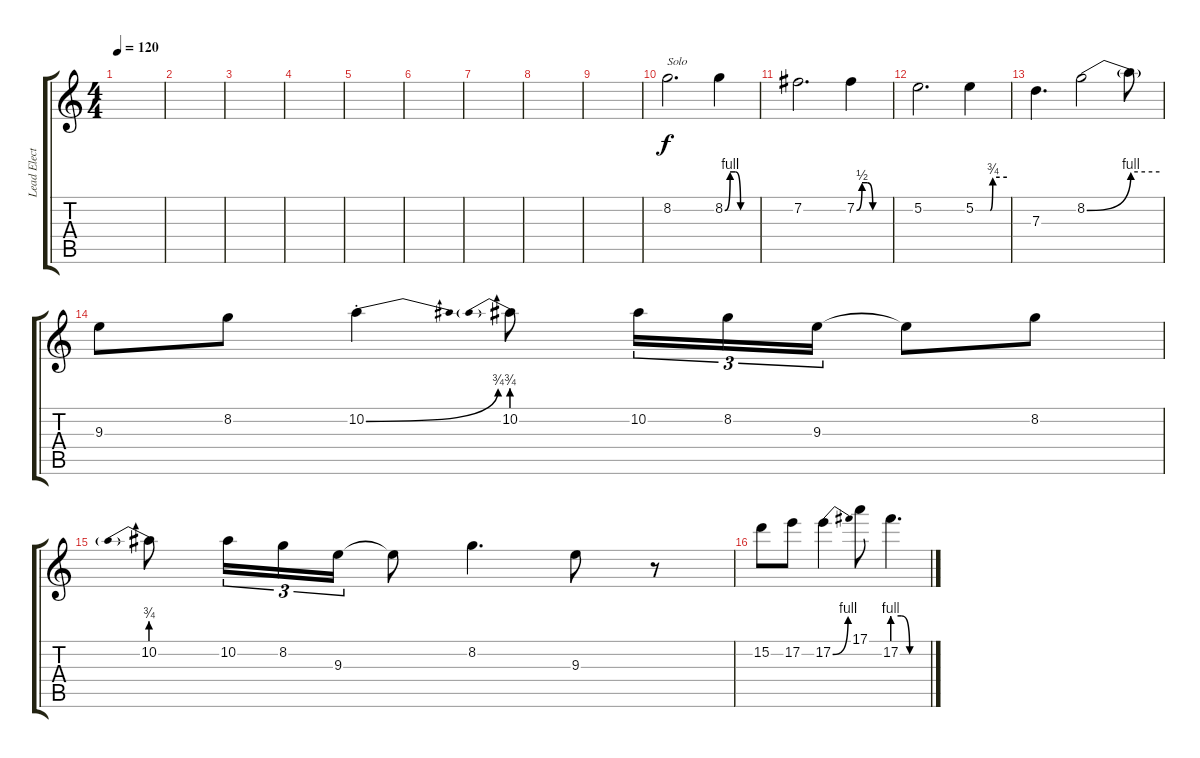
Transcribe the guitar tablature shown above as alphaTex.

\track ("Lead Elect" "Lead Elect") {instrument distortionguitar}
\staff {score tabs}
\tuning (E4 B3 G3 D3 A2 E2) {hide}
\ts (4 4)
\tempo 120
\clef g2
\ks c
|
|
|
|
|
|
|
|
|
8.2.2{d txt "Solo"} 8.2{be (custom 0 0 10 4 20 4 30 0 60 0)}.4 |
7.2.2{d} 7.2{be (custom 0 0 10 2 20 2 30 0 60 0)}.4 |
5.2.2{d} 5.2{be (custom 0 0 28 0 33 3 60 3)}.4 |
7.3.4{d} 8.2{be (bend 0 0 60 4)}.2 8.2{be (hold 0 4 60 4) t}.8 |
9.3.8 8.2.8 10.2{be (bend 0 0 60 3) st}.4 10.2{be (prebend 0 3 60 3)}.8 10.2.16{tu (3 2)} 8.2.16{tu (3 2)} 9.3.16{tu (3 2)} 9.3{t}.8 8.2.8 |
10.2{be (prebend 0 3 60 3)}.8 10.2.16{tu (3 2)} 8.2.16{tu (3 2)} 9.3.16{tu (3 2)} 9.3{t}.8 8.2.4{d} 9.3.8 r.8 |
15.2.8 17.2.8 17.2{be (bend 0 0 60 4)}.4 17.1.8 17.2{be (custom 0 4 15 4 30 0 60 0)}.4{d}
